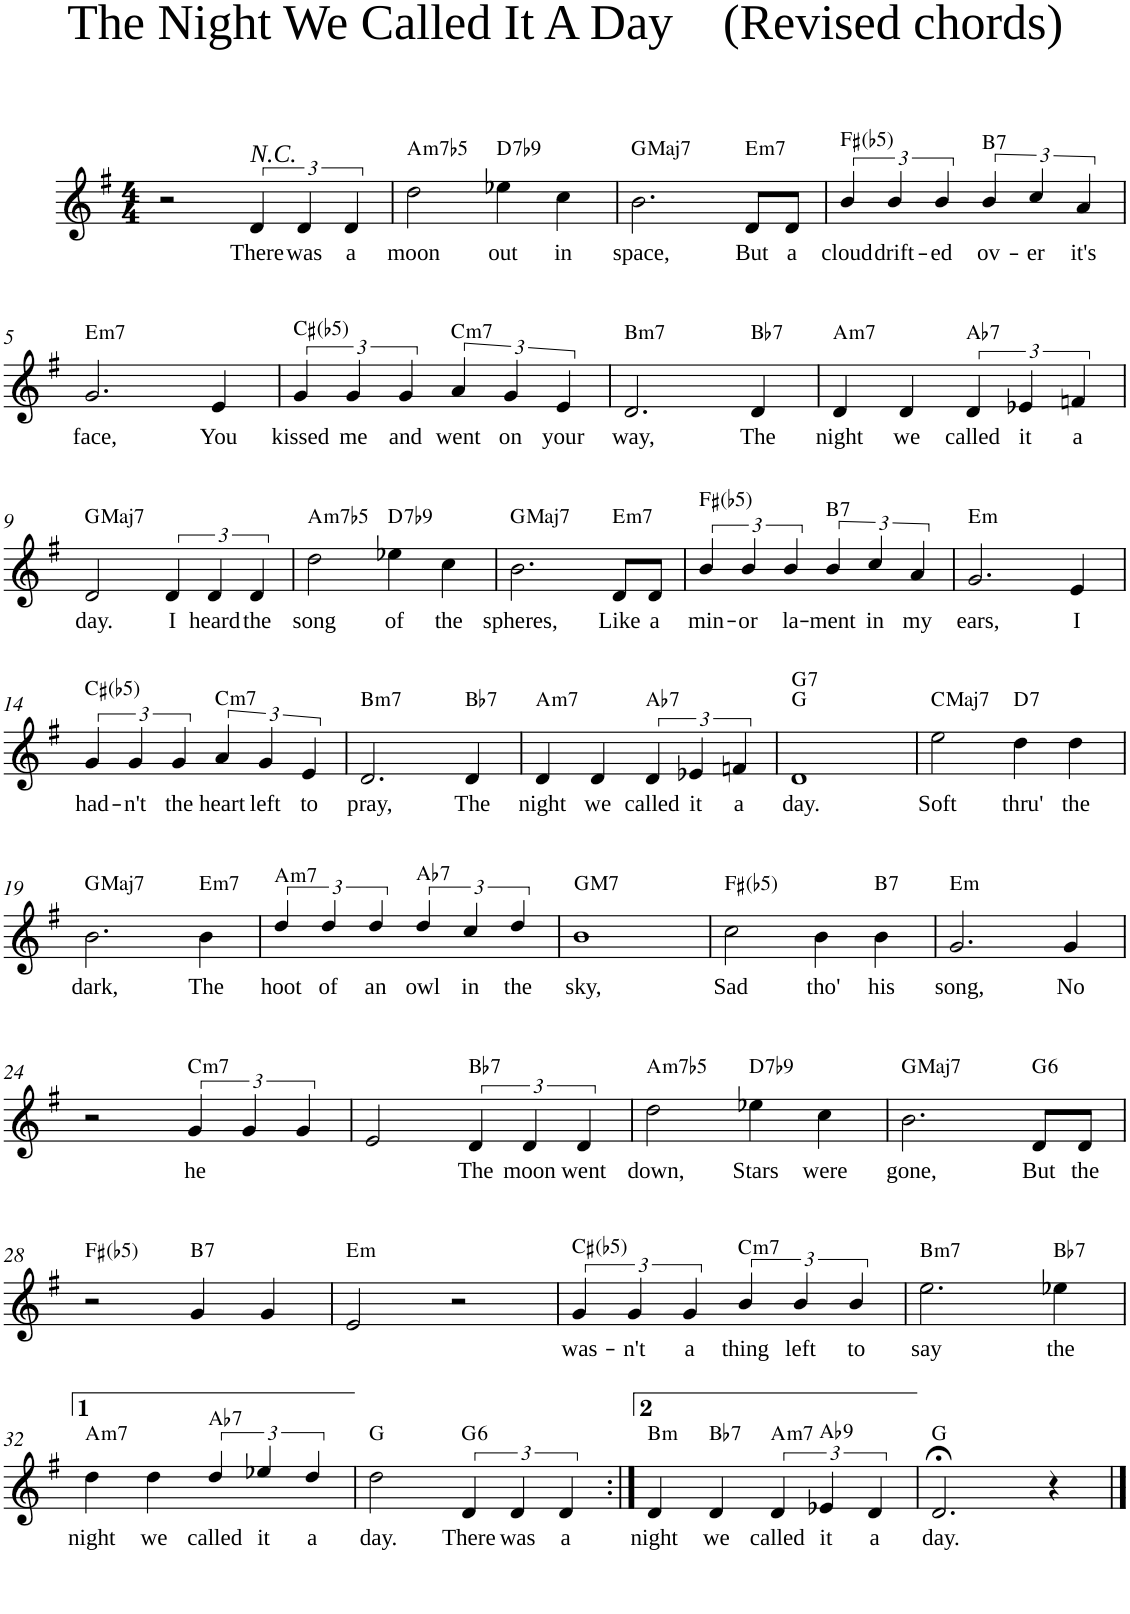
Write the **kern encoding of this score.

**kern	**text	**harte
*part1	*part1	*part1
*staff1	*staff1	*
*I"Voice	*	*
*clefG2	*	*
*k[f#]	*	*
*M4/4	*	*
=1	=1	=1
2r	.	.
!LO:TX:a:i:t=N.C.	!	!
!	!LO:LY:b	!
6d/	There	.
!	!LO:LY:b	!
6d/	was	.
!	!LO:LY:b	!
6d/	a	.
=2	=2	=2
!	!LO:LY:b	!LO:H:kt=m7b5
2dd\	moon	A:hdim7
!	!LO:LY:b	!LO:H:kt=7
4ee-X\	out	D:7(b9)
!	!LO:LY:b	!
4cc\	in	.
=3	=3	=3
!	!LO:LY:b	!LO:H:kt=Maj7
2.b\	space,	G:maj7
!	!LO:LY:b	!LO:H:kt=m7
8d/L	But	E:min7
!	!LO:LY:b	!
8d/J	a	.
=4	=4	=4
!	!LO:LY:b	!
6b/	cloud	F#:(3,b5)
!	!LO:LY:b	!
6b/	drift-	.
!	!LO:LY:b	!
6b/	-ed	.
!	!LO:LY:b	!LO:H:kt=7
6b/	ov-	B:7
!	!LO:LY:b	!
6cc/	-er	.
!	!LO:LY:b	!
6a/	it's	.
!!LO:LB:g=z
=5	=5	=5
!	!LO:LY:b	!LO:H:kt=m7
2.g/	face,	E:min7
!	!LO:LY:b	!
4e/	You	.
=6	=6	=6
!	!LO:LY:b	!
6g/	kissed	C#:(3,b5)
!	!LO:LY:b	!
6g/	me	.
!	!LO:LY:b	!
6g/	and	.
!	!LO:LY:b	!LO:H:kt=m7
6a/	went	C:min7
!	!LO:LY:b	!
6g/	on	.
!	!LO:LY:b	!
6e/	your	.
=7	=7	=7
!	!LO:LY:b	!LO:H:kt=m7
2.d/	way,	B:min7
!	!LO:LY:b	!LO:H:kt=7
4d/	The	Bb:7
=8	=8	=8
!	!LO:LY:b	!LO:H:kt=m7
4d/	night	A:min7
!	!LO:LY:b	!
4d/	we	.
!	!LO:LY:b	!LO:H:kt=7
6d/	called	Ab:7
!	!LO:LY:b	!
6e-X/	it	.
!	!LO:LY:b	!
6fn/	a	.
!!LO:LB:g=z
=9	=9	=9
!	!LO:LY:b	!LO:H:kt=Maj7
2d/	day.	G:maj7
!	!LO:LY:b	!
6d/	I	.
!	!LO:LY:b	!
6d/	heard	.
!	!LO:LY:b	!
6d/	the	.
=10	=10	=10
!	!LO:LY:b	!LO:H:kt=m7b5
2dd\	song	A:hdim7
!	!LO:LY:b	!LO:H:kt=7
4ee-X\	of	D:7(b9)
!	!LO:LY:b	!
4cc\	the	.
=11	=11	=11
!	!LO:LY:b	!LO:H:kt=Maj7
2.b\	spheres,	G:maj7
!	!LO:LY:b	!LO:H:kt=m7
8d/L	Like	E:min7
!	!LO:LY:b	!
8d/J	a	.
=12	=12	=12
!	!LO:LY:b	!
6b/	min-	F#:(3,b5)
!	!LO:LY:b	!
6b/	-or	.
!	!LO:LY:b	!
6b/	la-	.
!	!LO:LY:b	!LO:H:kt=7
6b/	-ment	B:7
!	!LO:LY:b	!
6cc/	in	.
!	!LO:LY:b	!
6a/	my	.
=13	=13	=13
!	!LO:LY:b	!LO:H:kt=m
2.g/	ears,	E:min
!	!LO:LY:b	!
4e/	I	.
!!LO:LB:g=z
=14	=14	=14
!	!LO:LY:b	!
6g/	had-	C#:(3,b5)
!	!LO:LY:b	!
6g/	-n't	.
!	!LO:LY:b	!
6g/	the	.
!	!LO:LY:b	!LO:H:kt=m7
6a/	heart	C:min7
!	!LO:LY:b	!
6g/	left	.
!	!LO:LY:b	!
6e/	to	.
=15	=15	=15
!	!LO:LY:b	!LO:H:kt=m7
2.d/	pray,	B:min7
!	!LO:LY:b	!LO:H:kt=7
4d/	The	Bb:7
=16	=16	=16
!	!LO:LY:b	!LO:H:kt=m7
4d/	night	A:min7
!	!LO:LY:b	!
4d/	we	.
!	!LO:LY:b	!LO:H:kt=7
6d/	called	Ab:7
!	!LO:LY:b	!
6e-X/	it	.
!	!LO:LY:b	!
6fn/	a	.
=17	=17	=17
!	!LO:LY:b	!LO:H:n=2:kt=7
1d	day.	G:maj G:7
=18	=18	=18
!	!LO:LY:b	!LO:H:kt=Maj7
2ee\	Soft	C:maj7
!	!LO:LY:b	!LO:H:kt=7
4dd\	thru'	D:7
!	!LO:LY:b	!
4dd\	the	.
!!LO:LB:g=z
=19	=19	=19
!	!LO:LY:b	!LO:H:kt=Maj7
2.b\	dark,	G:maj7
!	!LO:LY:b	!LO:H:kt=m7
4b\	The	E:min7
=20	=20	=20
!	!LO:LY:b	!LO:H:kt=m7
6dd/	hoot	A:min7
!	!LO:LY:b	!
6dd/	of	.
!	!LO:LY:b	!
6dd/	an	.
!	!LO:LY:b	!LO:H:kt=7
6dd/	owl	Ab:7
!	!LO:LY:b	!
6cc/	in	.
!	!LO:LY:b	!
6dd/	the	.
=21	=21	=21
!	!LO:LY:b	!LO:H:kt=M7
1b	sky,	G:maj7
=22	=22	=22
!	!LO:LY:b	!
2cc\	Sad	F#:(3,b5)
!	!LO:LY:b	!
4b\	tho'	.
!	!LO:LY:b	!LO:H:kt=7
4b\	his	B:7
=23	=23	=23
!	!LO:LY:b	!LO:H:kt=m
2.g/	song,	E:min
!	!LO:LY:b	!
4g/	No	.
!!LO:LB:g=z
=24	=24	=24
2r	.	.
!	!LO:LY:b	!LO:H:kt=m7
6g/	he	C:min7
6g/	.	.
6g/	.	.
=25	=25	=25
2e/	.	.
!	!LO:LY:b	!LO:H:kt=7
6d/	The	Bb:7
!	!LO:LY:b	!
6d/	moon	.
!	!LO:LY:b	!
6d/	went	.
=26	=26	=26
!	!LO:LY:b	!LO:H:kt=m7b5
2dd\	down,	A:hdim7
!	!LO:LY:b	!LO:H:kt=7
4ee-X\	Stars	D:7(b9)
!	!LO:LY:b	!
4cc\	were	.
=27	=27	=27
!	!LO:LY:b	!LO:H:kt=Maj7
2.b\	gone,	G:maj7
!	!LO:LY:b	!LO:H:kt=6
8d/L	But	G:maj6
!	!LO:LY:b	!
8d/J	the	.
!!LO:LB:g=z
=28	=28	=28
2r	.	F#:(3,b5)
!	!	!LO:H:kt=7
4g/	.	B:7
4g/	.	.
=29	=29	=29
!	!	!LO:H:kt=m
2e/	.	E:min
2r	.	.
=30	=30	=30
!	!LO:LY:b	!
6g/	was-	C#:(3,b5)
!	!LO:LY:b	!
6g/	-n't	.
!	!LO:LY:b	!
6g/	a	.
!	!LO:LY:b	!LO:H:kt=m7
6b/	thing	C:min7
!	!LO:LY:b	!
6b/	left	.
!	!LO:LY:b	!
6b/	to	.
=31	=31	=31
!	!LO:LY:b	!LO:H:kt=m7
2.ee\	say	B:min7
!	!LO:LY:b	!LO:H:kt=7
4ee-X\	the	Bb:7
!!LO:LB:g=z
=32	=32	=32
!	!LO:LY:b	!LO:H:kt=m7
4dd\	night	A:min7
!	!LO:LY:b	!
4dd\	we	.
!	!LO:LY:b	!LO:H:kt=7
6dd/	called	Ab:7
!	!LO:LY:b	!
6ee-X/	it	.
!	!LO:LY:b	!
6dd/	a	.
=33	=33	=33
!	!LO:LY:b	!
2dd\	day.	G:maj
!	!LO:LY:b	!LO:H:kt=6
6d/	There	G:maj6
!	!LO:LY:b	!
6d/	was	.
!	!LO:LY:b	!
6d/	a	.
=34:|!	=34:|!	=34:|!
!	!LO:LY:b	!LO:H:kt=m
4d/	night	B:min
!	!LO:LY:b	!LO:H:kt=7
4d/	we	Bb:7
!	!LO:LY:b	!LO:H:kt=m7
6d/	called	A:min7
!	!LO:LY:b	!LO:H:kt=9
6e-X/	it	Ab:9
!	!LO:LY:b	!
6d/	a	.
=35	=35	=35
!	!LO:LY:b	!
2.d;</	day.	G:maj
4r	.	.
==	==	==
*-	*-	*-
